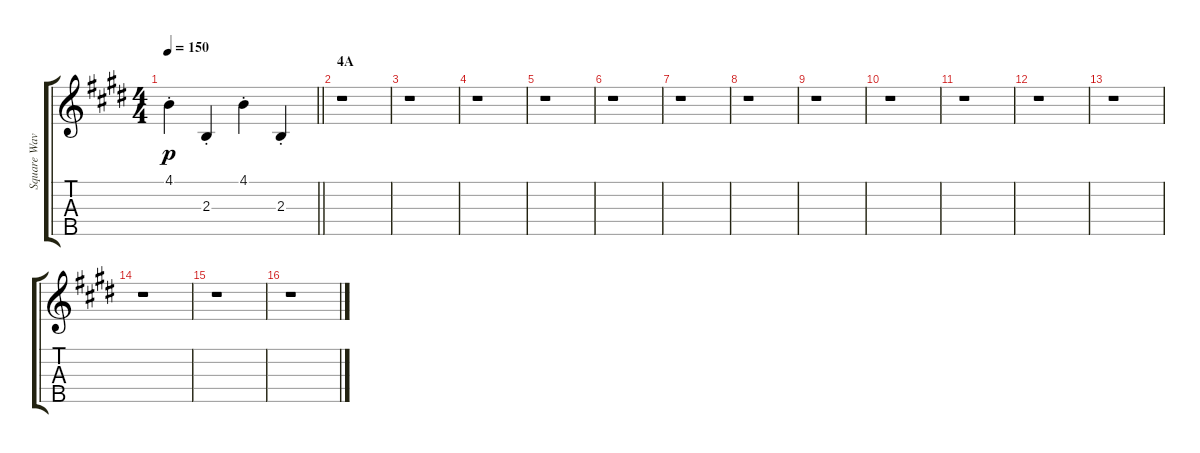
\track ("Square Wave Sequencer II" "Square Wav") {instrument lead1square}
\staff {score tabs}
\tuning (G3 D3 A2 E2 B1) {hide}
\ts (4 4)
\tempo 150
\clef g2
\barLineRight lightlight
\ks e
4.1{st}.4{ot 8vb dy p} 2.3{st}.4{ot 8vb} 4.1{st}.4{ot 8vb} 2.3{st}.4{ot 8vb} |
\section ("" "4A")
r.1 |
r.1 |
r.1 |
r.1 |
r.1 |
r.1 |
r.1 |
r.1 |
r.1 |
r.1 |
r.1 |
r.1 |
r.1 |
r.1 |
r.1
